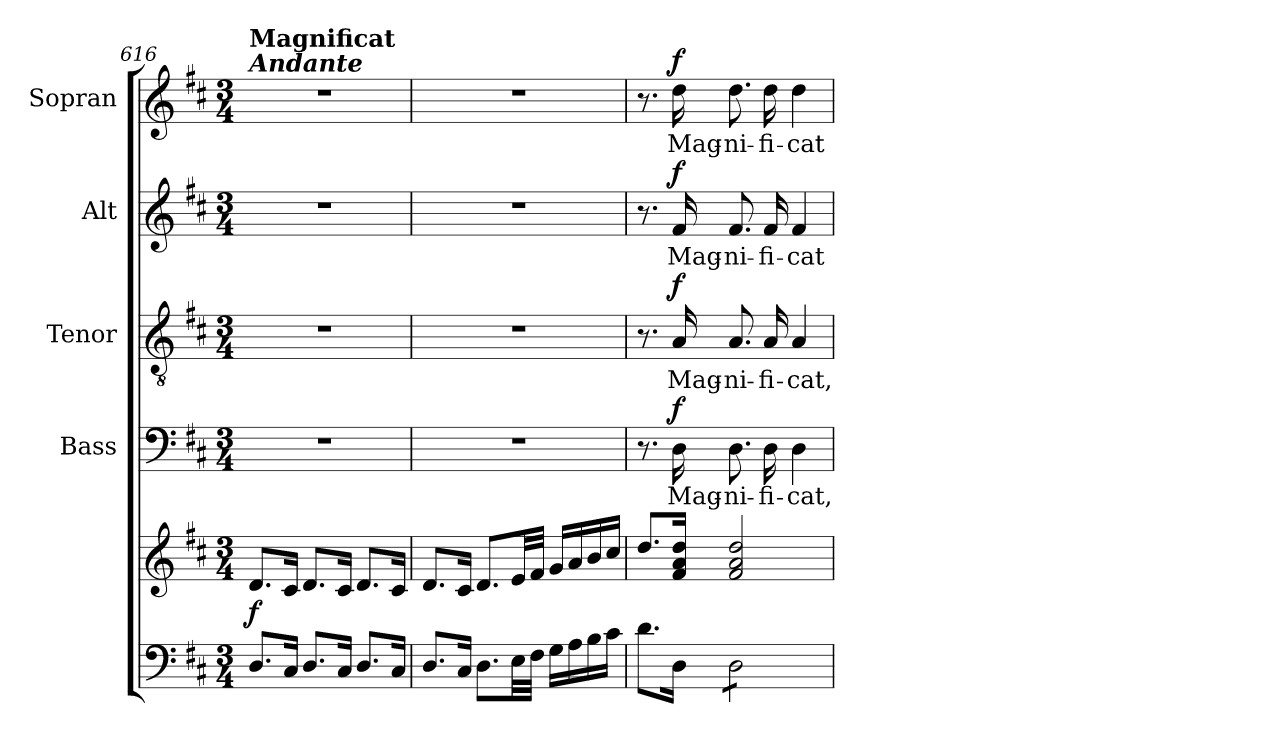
**kern	**kern	**dynam	**kern	**text	**dynam	**kern	**text	**dynam	**kern	**text	**dynam	**kern	**text	**dynam
*part5	*part5	*part5	*part4	*part4	*part4	*part3	*part3	*part3	*part2	*part2	*part2	*part1	*part1	*part1
*staff6	*staff5	*staff5/6	*staff4	*staff4	*staff4	*staff3	*staff3	*staff3	*staff2	*staff2	*staff2	*staff1	*staff1	*staff1
*	*	*	*I"Bass	*	*	*I"Tenor	*	*	*I"Alt	*	*	*I"Sopran	*	*
*	*	*	*I'B.	*	*	*I'T.	*	*	*I'A.	*	*	*I'S.	*	*
!!LO:LB:g=z
*clefF4	*clefG2	*	*clefF4	*	*	*clefGv2	*	*	*clefG2	*	*	*clefG2	*	*
*k[f#c#]	*k[f#c#]	*	*k[f#c#]	*	*	*k[f#c#]	*	*	*k[f#c#]	*	*	*k[f#c#]	*	*
*D:	*D:	*	*D:	*	*	*D:	*	*	*D:	*	*	*D:	*	*
*M3/4	*M3/4	*	*M3/4	*	*	*M3/4	*	*	*M3/4	*	*	*M3/4	*	*
=616	=616	=616	=616	=616	=616	=616	=616	=616	=616	=616	=616	=616	=616	=616
!	!	!	!	!	!	!	!	!	!	!	!	!LO:TX:a:Bi:t=Andante	!	!
!	!	!	!	!	!	!	!	!	!	!	!	!LO:TX:a:B:t=Magnificat	!	!
!	!	!LO:DY:a=2	!	!	!	!	!	!	!	!	!	!	!	!
8.D/L	8.d/L	f	2.r	.	.	2.r	.	.	2.r	.	.	2.r	.	.
16C#/Jk	16c#/Jk	.	.	.	.	.	.	.	.	.	.	.	.	.
8.D/L	8.d/L	.	.	.	.	.	.	.	.	.	.	.	.	.
16C#/Jk	16c#/Jk	.	.	.	.	.	.	.	.	.	.	.	.	.
8.D/L	8.d/L	.	.	.	.	.	.	.	.	.	.	.	.	.
16C#/Jk	16c#/Jk	.	.	.	.	.	.	.	.	.	.	.	.	.
=617	=617	=617	=617	=617	=617	=617	=617	=617	=617	=617	=617	=617	=617	=617
8.D/L	8.d/L	.	2.r	.	.	2.r	.	.	2.r	.	.	2.r	.	.
16C#/Jk	16c#/Jk	.	.	.	.	.	.	.	.	.	.	.	.	.
8.D\L	8.d/L	.	.	.	.	.	.	.	.	.	.	.	.	.
32E\LL	32e/LL	.	.	.	.	.	.	.	.	.	.	.	.	.
32F#\JJJ	32f#/JJJ	.	.	.	.	.	.	.	.	.	.	.	.	.
16G\LL	16g/LL	.	.	.	.	.	.	.	.	.	.	.	.	.
16A\	16a/	.	.	.	.	.	.	.	.	.	.	.	.	.
16B\	16b/	.	.	.	.	.	.	.	.	.	.	.	.	.
16c#\JJ	16cc#/JJ	.	.	.	.	.	.	.	.	.	.	.	.	.
=618	=618	=618	=618	=618	=618	=618	=618	=618	=618	=618	=618	=618	=618	=618
8.d\L	8.dd/L	.	8.r	.	.	8.r	.	.	8.r	.	.	8.r	.	.
!	!	!	!	!LO:LY:b	!LO:DY:a	!	!LO:LY:b	!LO:DY:a	!	!LO:LY:b	!LO:DY:a	!	!LO:LY:b	!LO:DY:a
16D\Jk	16f#/ 16a/ 16dd/Jk	.	16D\	Mag-	f	16A/	Mag-	f	16f#/	Mag-	f	16dd\	Mag-	f
!	!	!	!	!LO:LY:b	!	!	!LO:LY:b	!	!	!LO:LY:b	!	!	!LO:LY:b	!
*tremolo	*	*	*	*	*	*	*	*	*	*	*	*	*	*
8D\L	2f#/ 2a/ 2dd/	.	8.D\	-ni-	.	8.A/	-ni-	.	8.f#/	-ni-	.	8.dd\	-ni-	.
8D\	.	.	.	.	.	.	.	.	.	.	.	.	.	.
!	!	!	!	!LO:LY:b	!	!	!LO:LY:b	!	!	!LO:LY:b	!	!	!LO:LY:b	!
.	.	.	16D\	-fi-	.	16A/	-fi-	.	16f#/	-fi-	.	16dd\	-fi-	.
!	!	!	!	!LO:LY:b	!	!	!LO:LY:b	!	!	!LO:LY:b	!	!	!LO:LY:b	!
8D\	.	.	4D\	-cat,	.	4A/	-cat,	.	4f#/	-cat	.	4dd\	-cat	.
8D\J	.	.	.	.	.	.	.	.	.	.	.	.	.	.
*Xtremolo	*	*	*	*	*	*	*	*	*	*	*	*	*	*
=	=	=	=	=	=	=	=	=	=	=	=	=	=	=
*-	*-	*-	*-	*-	*-	*-	*-	*-	*-	*-	*-	*-	*-	*-
